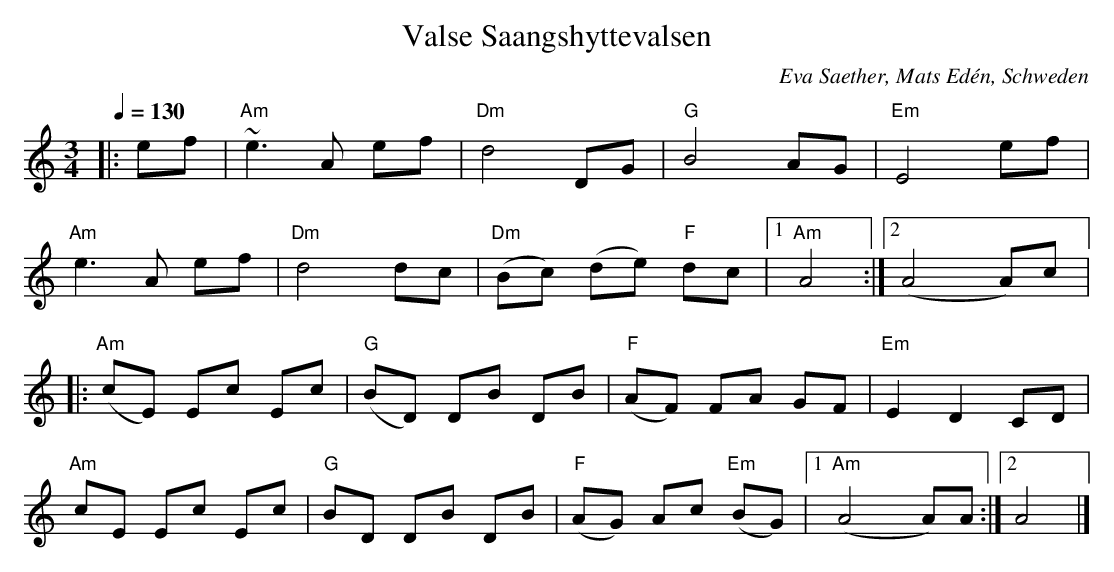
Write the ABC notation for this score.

X:1
T:Valse Saangshyttevalsen
C:Eva Saether, Mats Ed\'en, Schweden
M:3/4
L:1/8
Q:1/4=130
K:C
|: ef|"Am"~e3A ef|"Dm"d4DG|"G"B4 AG|"Em"E4 ef|
"Am"e3 A ef|"Dm"d4 dc|"Dm"(Bc) (de) "F"dc|1 "Am"A4:|2 (A4A)c|:
"Am"(cE) Ec Ec|"G"(BD) DB DB|"F"(AF) FA GF|"Em"E2 D2 CD|
"Am"cE Ec Ec|"G"BD DB DB|"F"(AG) Ac "Em"(BG)|1 "Am"(A4A)A:|2 A4|]
